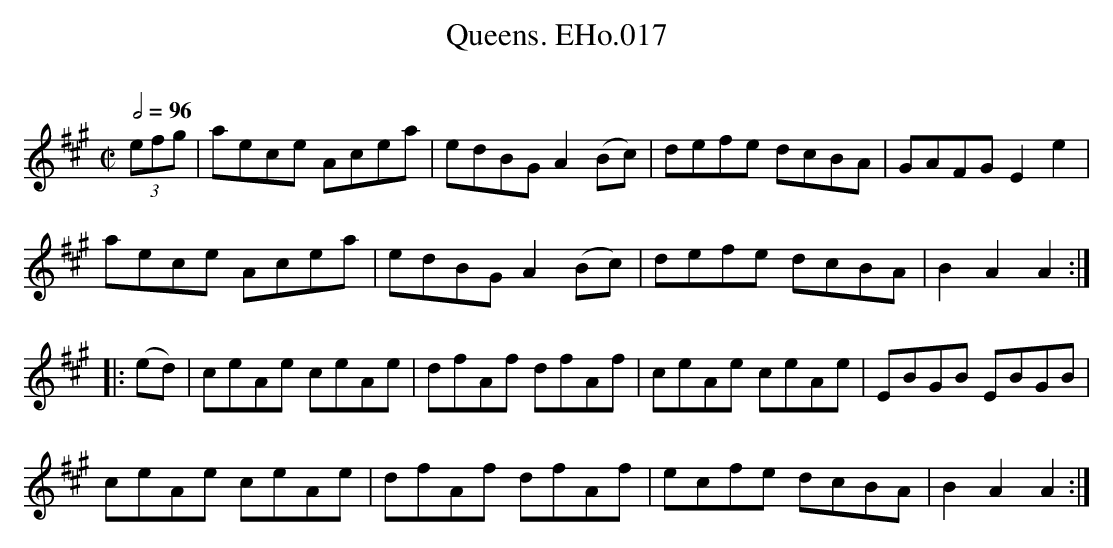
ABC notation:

X:1
T:Queens. EHo.017
M:C|
L:1/8
Q:1/2=96
O:
K:A
(3efg | aece Acea | edBG A2(Bc) | defe dcBA | GAFGE2e2 |
aece Acea | edBGA2(Bc) | defe dcBA | B2A2A2 :|
|: (ed)|ceAe ceAe | dfAf dfAf | ceAe ceAe | EBGB EBGB |
ceAe ceAe | dfAf dfAf | ecfe dcBA | B2A2A2 :|
